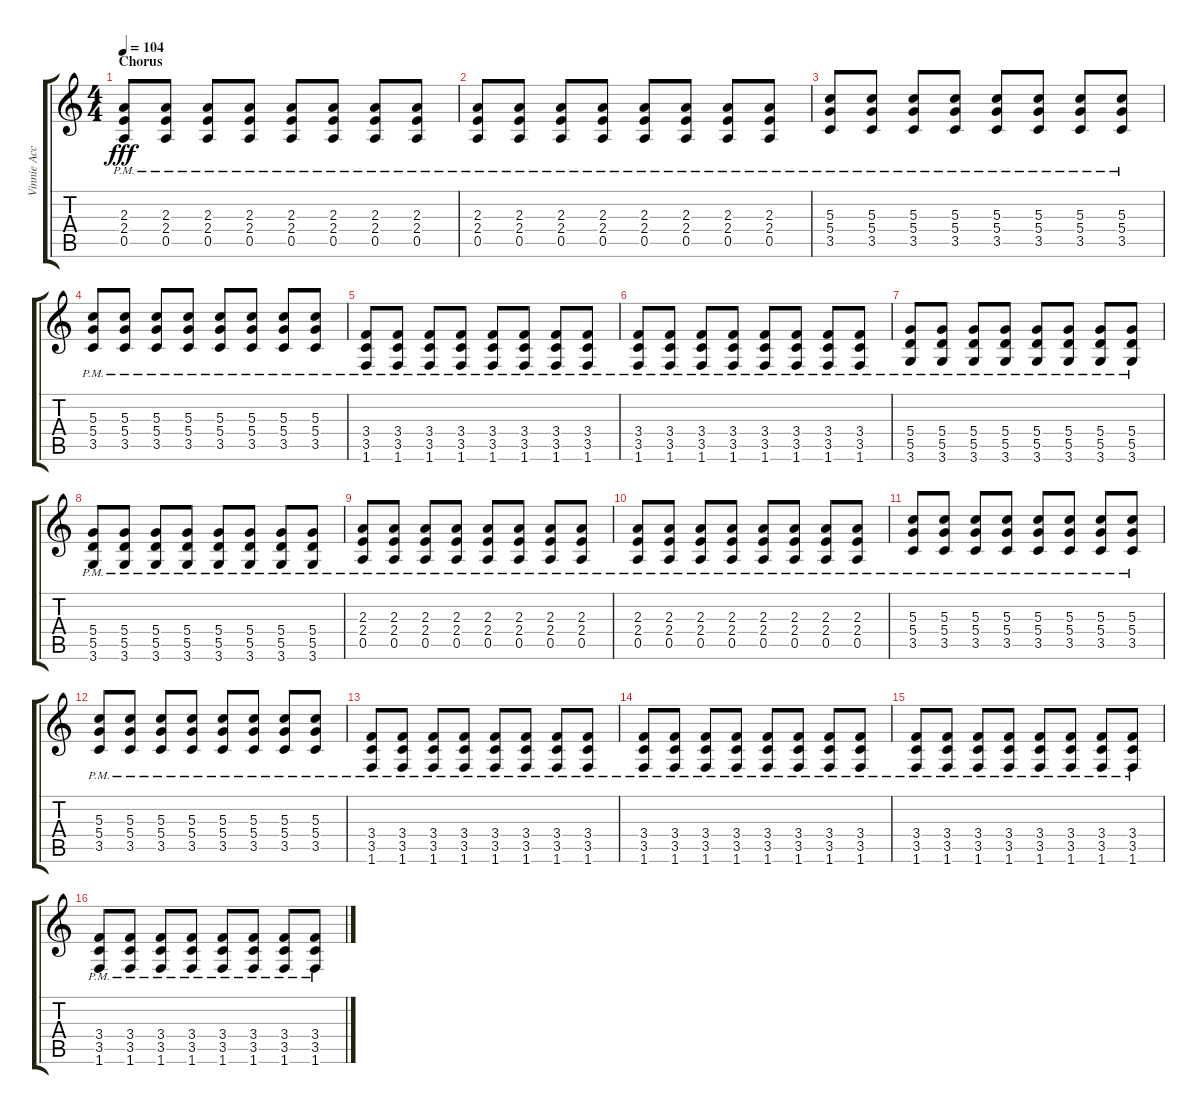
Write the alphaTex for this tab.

\track ("Vinnie Accardi - Guitar" "Vinnie Acc") {instrument electricguitarjazz}
\staff {score tabs}
\tuning (E4 B3 G3 D3 A2 E2) {hide}
\ts (4 4)
\section ("" "Chorus")
\tempo 104
\clef g2
\ks c
(2.3{pm} 2.4{pm} 0.5{pm}).8{dy fff} (2.3{pm} 2.4{pm} 0.5{pm}).8 (2.3{pm} 2.4{pm} 0.5{pm}).8 (2.3{pm} 2.4{pm} 0.5{pm}).8 (2.3{pm} 2.4{pm} 0.5{pm}).8 (2.3{pm} 2.4{pm} 0.5{pm}).8 (2.3{pm} 2.4{pm} 0.5{pm}).8 (2.3{pm} 2.4{pm} 0.5{pm}).8 |
(2.3{pm} 2.4{pm} 0.5{pm}).8 (2.3{pm} 2.4{pm} 0.5{pm}).8 (2.3{pm} 2.4{pm} 0.5{pm}).8 (2.3{pm} 2.4{pm} 0.5{pm}).8 (2.3{pm} 2.4{pm} 0.5{pm}).8 (2.3{pm} 2.4{pm} 0.5{pm}).8 (2.3{pm} 2.4{pm} 0.5{pm}).8 (2.3{pm} 2.4{pm} 0.5{pm}).8 |
(5.3{pm} 5.4{pm} 3.5{pm}).8 (5.3{pm} 5.4{pm} 3.5{pm}).8 (5.3{pm} 5.4{pm} 3.5{pm}).8 (5.3{pm} 5.4{pm} 3.5{pm}).8 (5.3{pm} 5.4{pm} 3.5{pm}).8 (5.3{pm} 5.4{pm} 3.5{pm}).8 (5.3{pm} 5.4{pm} 3.5{pm}).8 (5.3{pm} 5.4{pm} 3.5{pm}).8 |
(5.3{pm} 5.4{pm} 3.5{pm}).8 (5.3{pm} 5.4{pm} 3.5{pm}).8 (5.3{pm} 5.4{pm} 3.5{pm}).8 (5.3{pm} 5.4{pm} 3.5{pm}).8 (5.3{pm} 5.4{pm} 3.5{pm}).8 (5.3{pm} 5.4{pm} 3.5{pm}).8 (5.3{pm} 5.4{pm} 3.5{pm}).8 (5.3{pm} 5.4{pm} 3.5{pm}).8 |
(3.4{pm} 3.5{pm} 1.6{pm}).8 (3.4{pm} 3.5{pm} 1.6{pm}).8 (3.4{pm} 3.5{pm} 1.6{pm}).8 (3.4{pm} 3.5{pm} 1.6{pm}).8 (3.4{pm} 3.5{pm} 1.6{pm}).8 (3.4{pm} 3.5{pm} 1.6{pm}).8 (3.4{pm} 3.5{pm} 1.6{pm}).8 (3.4{pm} 3.5{pm} 1.6{pm}).8 |
(3.4{pm} 3.5{pm} 1.6{pm}).8 (3.4{pm} 3.5{pm} 1.6{pm}).8 (3.4{pm} 3.5{pm} 1.6{pm}).8 (3.4{pm} 3.5{pm} 1.6{pm}).8 (3.4{pm} 3.5{pm} 1.6{pm}).8 (3.4{pm} 3.5{pm} 1.6{pm}).8 (3.4{pm} 3.5{pm} 1.6{pm}).8 (3.4{pm} 3.5{pm} 1.6{pm}).8 |
(5.4{pm} 5.5{pm} 3.6{pm}).8 (5.4{pm} 5.5{pm} 3.6{pm}).8 (5.4{pm} 5.5{pm} 3.6{pm}).8 (5.4{pm} 5.5{pm} 3.6{pm}).8 (5.4{pm} 5.5{pm} 3.6{pm}).8 (5.4{pm} 5.5{pm} 3.6{pm}).8 (5.4{pm} 5.5{pm} 3.6{pm}).8 (5.4{pm} 5.5{pm} 3.6{pm}).8 |
(5.4{pm} 5.5{pm} 3.6{pm}).8 (5.4{pm} 5.5{pm} 3.6{pm}).8 (5.4{pm} 5.5{pm} 3.6{pm}).8 (5.4{pm} 5.5{pm} 3.6{pm}).8 (5.4{pm} 5.5{pm} 3.6{pm}).8 (5.4{pm} 5.5{pm} 3.6{pm}).8 (5.4{pm} 5.5{pm} 3.6{pm}).8 (5.4{pm} 5.5{pm} 3.6{pm}).8 |
(2.3{pm} 2.4{pm} 0.5{pm}).8 (2.3{pm} 2.4{pm} 0.5{pm}).8 (2.3{pm} 2.4{pm} 0.5{pm}).8 (2.3{pm} 2.4{pm} 0.5{pm}).8 (2.3{pm} 2.4{pm} 0.5{pm}).8 (2.3{pm} 2.4{pm} 0.5{pm}).8 (2.3{pm} 2.4{pm} 0.5{pm}).8 (2.3{pm} 2.4{pm} 0.5{pm}).8 |
(2.3{pm} 2.4{pm} 0.5{pm}).8 (2.3{pm} 2.4{pm} 0.5{pm}).8 (2.3{pm} 2.4{pm} 0.5{pm}).8 (2.3{pm} 2.4{pm} 0.5{pm}).8 (2.3{pm} 2.4{pm} 0.5{pm}).8 (2.3{pm} 2.4{pm} 0.5{pm}).8 (2.3{pm} 2.4{pm} 0.5{pm}).8 (2.3{pm} 2.4{pm} 0.5{pm}).8 |
(5.3{pm} 5.4{pm} 3.5{pm}).8 (5.3{pm} 5.4{pm} 3.5{pm}).8 (5.3{pm} 5.4{pm} 3.5{pm}).8 (5.3{pm} 5.4{pm} 3.5{pm}).8 (5.3{pm} 5.4{pm} 3.5{pm}).8 (5.3{pm} 5.4{pm} 3.5{pm}).8 (5.3{pm} 5.4{pm} 3.5{pm}).8 (5.3{pm} 5.4{pm} 3.5{pm}).8 |
(5.3{pm} 5.4{pm} 3.5{pm}).8 (5.3{pm} 5.4{pm} 3.5{pm}).8 (5.3{pm} 5.4{pm} 3.5{pm}).8 (5.3{pm} 5.4{pm} 3.5{pm}).8 (5.3{pm} 5.4{pm} 3.5{pm}).8 (5.3{pm} 5.4{pm} 3.5{pm}).8 (5.3{pm} 5.4{pm} 3.5{pm}).8 (5.3{pm} 5.4{pm} 3.5{pm}).8 |
(3.4{pm} 3.5{pm} 1.6{pm}).8 (3.4{pm} 3.5{pm} 1.6{pm}).8 (3.4{pm} 3.5{pm} 1.6{pm}).8 (3.4{pm} 3.5{pm} 1.6{pm}).8 (3.4{pm} 3.5{pm} 1.6{pm}).8 (3.4{pm} 3.5{pm} 1.6{pm}).8 (3.4{pm} 3.5{pm} 1.6{pm}).8 (3.4{pm} 3.5{pm} 1.6{pm}).8 |
(3.4{pm} 3.5{pm} 1.6{pm}).8 (3.4{pm} 3.5{pm} 1.6{pm}).8 (3.4{pm} 3.5{pm} 1.6{pm}).8 (3.4{pm} 3.5{pm} 1.6{pm}).8 (3.4{pm} 3.5{pm} 1.6{pm}).8 (3.4{pm} 3.5{pm} 1.6{pm}).8 (3.4{pm} 3.5{pm} 1.6{pm}).8 (3.4{pm} 3.5{pm} 1.6{pm}).8 |
(3.4{pm} 3.5{pm} 1.6{pm}).8 (3.4{pm} 3.5{pm} 1.6{pm}).8 (3.4{pm} 3.5{pm} 1.6{pm}).8 (3.4{pm} 3.5{pm} 1.6{pm}).8 (3.4{pm} 3.5{pm} 1.6{pm}).8 (3.4{pm} 3.5{pm} 1.6{pm}).8 (3.4{pm} 3.5{pm} 1.6{pm}).8 (3.4{pm} 3.5{pm} 1.6{pm}).8 |
(3.4{pm} 3.5{pm} 1.6{pm}).8 (3.4{pm} 3.5{pm} 1.6{pm}).8 (3.4{pm} 3.5{pm} 1.6{pm}).8 (3.4{pm} 3.5{pm} 1.6{pm}).8 (3.4{pm} 3.5{pm} 1.6{pm}).8 (3.4{pm} 3.5{pm} 1.6{pm}).8 (3.4{pm} 3.5{pm} 1.6{pm}).8 (3.4{pm} 3.5{pm} 1.6{pm}).8
